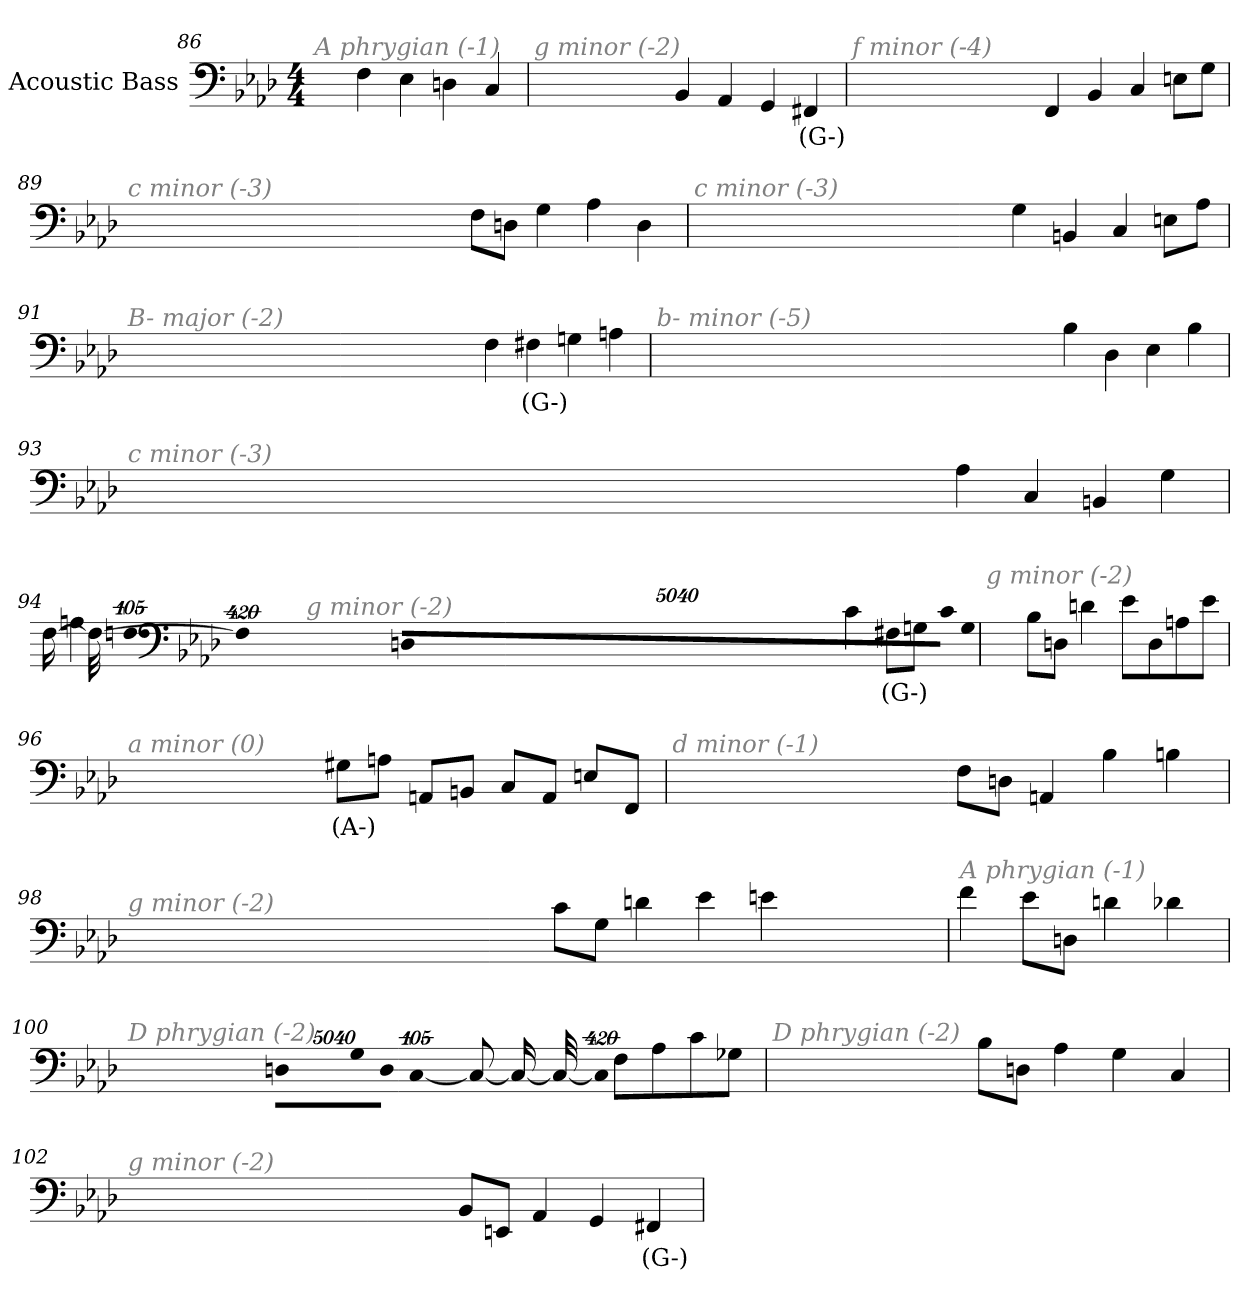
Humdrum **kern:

**kern	**text
*part1	*part1
*staff1	*staff1
*I"Acoustic Bass	*
*clefF4	*
*ITrd7c12	*
*k[b-e-a-d-]	*
*A-:	*
*M4/4	*
=86	=86
!LO:TX:i:color=#808080:t=A phrygian (-1)	!
4FF	.
4EE-	.
4DDn	.
4CC	.
=87	=87
!LO:TX:i:color=#808080:t=g minor (-2)	!
4BBB-	.
4AAA-	.
4GGG	.
4FFF#Xi	(G-)
=88	=88
!LO:TX:i:color=#808080:t=f minor (-4)	!
4FFF	.
4BBB-	.
4CC	.
8EEnL	.
8GGJ	.
=89	=89
!LO:TX:i:color=#808080:t=c minor (-3)	!
8FFL	.
8DDnJ	.
4GG	.
4AA-	.
4DD	.
=90	=90
!LO:TX:i:color=#808080:t=c minor (-3)	!
4GG	.
4BBBn	.
4CC	.
8EEnL	.
8AA-J	.
=91	=91
!LO:TX:i:color=#808080:t=B- major (-2)	!
4FF	.
4FF#Xi	(G-)
4GGn	.
4AAn	.
=92	=92
!LO:TX:i:color=#808080:t=b- minor (-5)	!
4BB-	.
4DD-	.
4EE-	.
4BB-	.
=93	=93
!LO:TX:i:color=#808080:t=c minor (-3)	!
4AA-	.
4CC	.
4BBBn	.
4GG	.
=94	=94
!LO:TX:i:color=#808080:t=g minor (-2)	!
4C	.
8FF#XiL	(G-)
8GGnJ	.
!LO:N:vis=8	!
40320%3347CL	.
!LO:N:vis=8	!
40320%3347GG	.
!LO:N:vis=8	!
40320%3347DDnJ	.
!LO:N:vis=1024	!
[13440%13FFL	.
16FFL_	.
32FFL_	.
!LO:N:vis=1024%31	!
13440%407FFL]	.
8AAnJ	.
=95	=95
!LO:TX:i:color=#808080:t=g minor (-2)	!
8BB-L	.
8DDnJ	.
4Dn	.
8E-L	.
8DD	.
8AAn	.
8E-J	.
=96	=96
!LO:TX:i:color=#808080:t=a minor (0)	!
8GG#XiL	(A-)
8AAnJ	.
8AAAnL	.
8BBBnJ	.
8CCL	.
8AAAJ	.
8EEnL	.
8FFFJ	.
=97	=97
!LO:TX:i:color=#808080:t=d minor (-1)	!
8FFL	.
8DDnJ	.
4AAAn	.
4BB-	.
4BBn	.
=98	=98
!LO:TX:i:color=#808080:t=g minor (-2)	!
8CL	.
8GGJ	.
4Dn	.
4E-	.
4En	.
=99	=99
!LO:TX:i:color=#808080:t=A phrygian (-1)	!
4F	.
8E-L	.
8DDnJ	.
4Dn	.
4D-X	.
=100	=100
!LO:TX:i:color=#808080:t=D phrygian (-2)	!
!LO:N:vis=8	!
40320%3347DDnL	.
!LO:N:vis=8	!
40320%3347GG	.
!LO:N:vis=8	!
40320%3347DDJ	.
!LO:N:vis=1024	!
[13440%13CC	.
8CC_	.
16CC_	.
32CC_	.
!LO:N:vis=1024%31	!
13440%407CC]	.
8FFL	.
8AA-	.
8C	.
8GG-XJ	.
=101	=101
!LO:TX:i:color=#808080:t=D phrygian (-2)	!
8BB-L	.
8DDnJ	.
4AA-	.
4GG	.
4CC	.
=102	=102
!LO:TX:i:color=#808080:t=g minor (-2)	!
8BBB-L	.
8EEEnJ	.
4AAA-	.
4GGG	.
4FFF#Xi	(G-)
=	=
*-	*-
